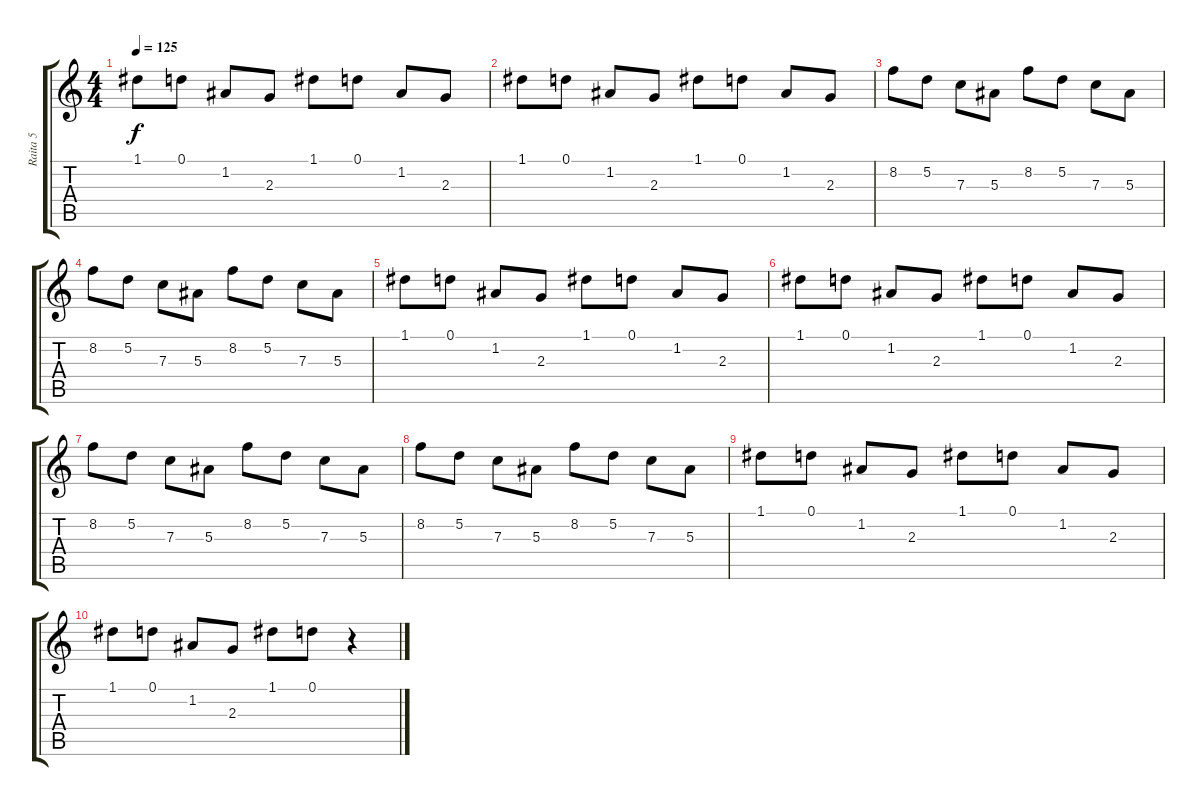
\track ("Raita 5" "Raita 5") {instrument distortionguitar}
\staff {score tabs}
\tuning (D4 A3 F3 C3 G2 D2) {hide}
\ts (4 4)
\tempo 125
\clef g2
\ks c
1.1.8{dy f} 0.1.8 1.2.8 2.3.8 1.1.8 0.1.8 1.2.8 2.3.8 |
1.1.8 0.1.8 1.2.8 2.3.8 1.1.8 0.1.8 1.2.8 2.3.8 |
8.2.8 5.2.8 7.3.8 5.3.8 8.2.8 5.2.8 7.3.8 5.3.8 |
8.2.8 5.2.8 7.3.8 5.3.8 8.2.8 5.2.8 7.3.8 5.3.8 |
1.1.8 0.1.8 1.2.8 2.3.8 1.1.8 0.1.8 1.2.8 2.3.8 |
1.1.8 0.1.8 1.2.8 2.3.8 1.1.8 0.1.8 1.2.8 2.3.8 |
8.2.8 5.2.8 7.3.8 5.3.8 8.2.8 5.2.8 7.3.8 5.3.8 |
8.2.8 5.2.8 7.3.8 5.3.8 8.2.8 5.2.8 7.3.8 5.3.8 |
1.1.8 0.1.8 1.2.8 2.3.8 1.1.8 0.1.8 1.2.8 2.3.8 |
1.1.8 0.1.8 1.2.8 2.3.8 1.1.8 0.1.8 r.4
